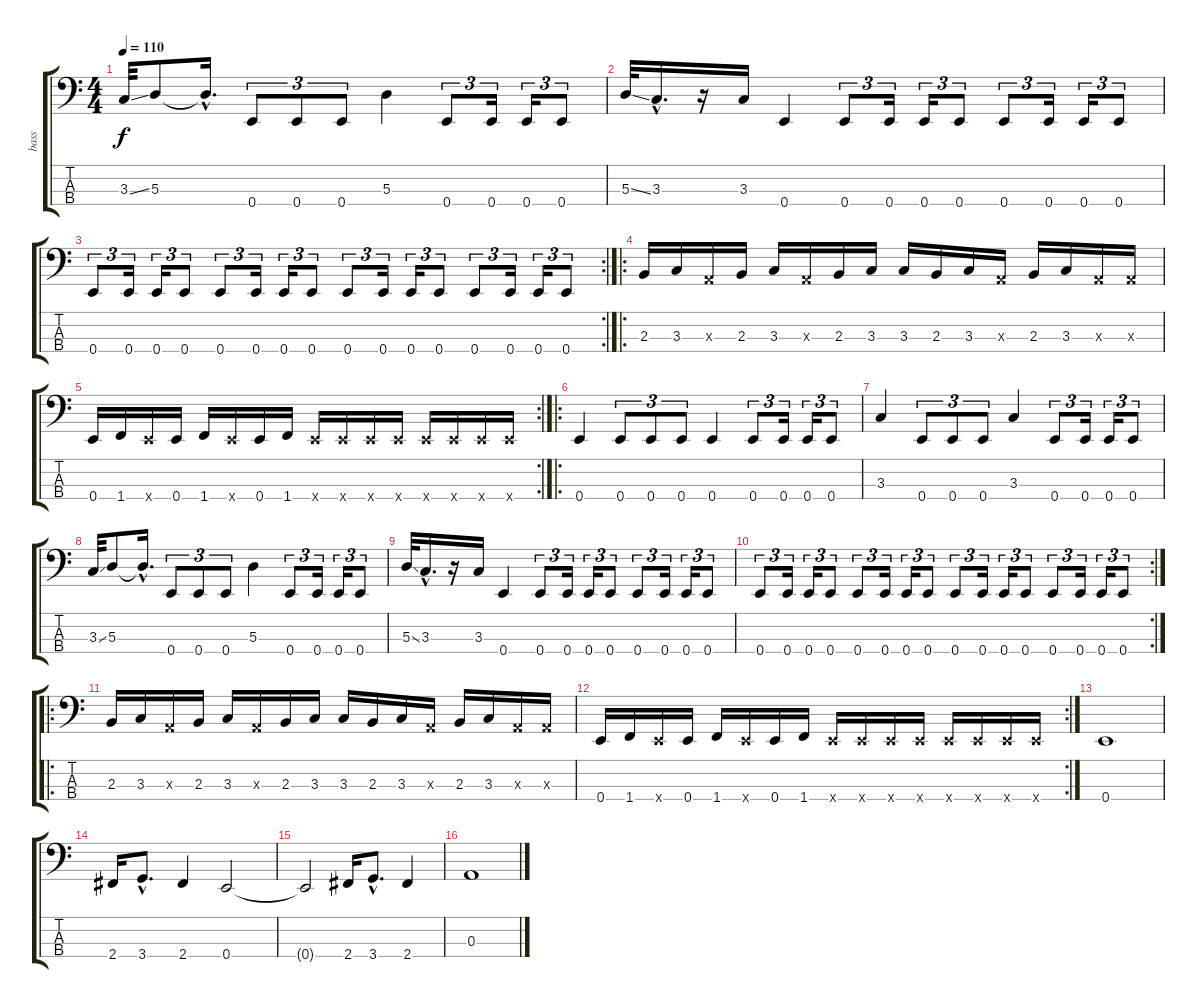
\track ("bass" "bass") {instrument electricbasspick}
\staff {score tabs}
\tuning (G2 D2 A1 E1) {hide}
\ts (4 4)
\tempo 110
\clef f4
\ks c
3.3{ss}.32{dy f} 5.3.8 5.3{hac t}.16{d} 0.4.8{tu (3 2)} 0.4.8{tu (3 2)} 0.4.8{tu (3 2)} 5.3.4 0.4.8{tu (3 2)} 0.4.16{tu (3 2)} 0.4.16{tu (3 2)} 0.4.8{tu (3 2)} |
5.3{ss}.32 3.3{hac}.16{d} r.16 3.3.16 0.4.4 0.4.8{tu (3 2)} 0.4.16{tu (3 2)} 0.4.16{tu (3 2)} 0.4.8{tu (3 2)} 0.4.8{tu (3 2)} 0.4.16{tu (3 2)} 0.4.16{tu (3 2)} 0.4.8{tu (3 2)} |
\rc 2
0.4.8{tu (3 2)} 0.4.16{tu (3 2)} 0.4.16{tu (3 2)} 0.4.8{tu (3 2)} 0.4.8{tu (3 2)} 0.4.16{tu (3 2)} 0.4.16{tu (3 2)} 0.4.8{tu (3 2)} 0.4.8{tu (3 2)} 0.4.16{tu (3 2)} 0.4.16{tu (3 2)} 0.4.8{tu (3 2)} 0.4.8{tu (3 2)} 0.4.16{tu (3 2)} 0.4.16{tu (3 2)} 0.4.8{tu (3 2)} |
\ro
2.3.16 3.3.16 0.3{x}.16 2.3.16 3.3.16 0.3{x}.16 2.3.16 3.3.16 3.3.16 2.3.16 3.3.16 0.3{x}.16 2.3.16 3.3.16 0.3{x}.16 0.3{x}.16 |
\rc 2
0.4.16 1.4.16 0.4{x}.16 0.4.16 1.4.16 0.4{x}.16 0.4.16 1.4.16 0.4{x}.16 0.4{x}.16 0.4{x}.16 0.4{x}.16 0.4{x}.16 0.4{x}.16 0.4{x}.16 0.4{x}.16 |
\ro
0.4.4 0.4.8{tu (3 2)} 0.4.8{tu (3 2)} 0.4.8{tu (3 2)} 0.4.4 0.4.8{tu (3 2)} 0.4.16{tu (3 2)} 0.4.16{tu (3 2)} 0.4.8{tu (3 2)} |
3.3.4 0.4.8{tu (3 2)} 0.4.8{tu (3 2)} 0.4.8{tu (3 2)} 3.3.4 0.4.8{tu (3 2)} 0.4.16{tu (3 2)} 0.4.16{tu (3 2)} 0.4.8{tu (3 2)} |
3.3{ss}.32 5.3.8 5.3{hac t}.16{d} 0.4.8{tu (3 2)} 0.4.8{tu (3 2)} 0.4.8{tu (3 2)} 5.3.4 0.4.8{tu (3 2)} 0.4.16{tu (3 2)} 0.4.16{tu (3 2)} 0.4.8{tu (3 2)} |
5.3{ss}.32 3.3{hac}.16{d} r.16 3.3.16 0.4.4 0.4.8{tu (3 2)} 0.4.16{tu (3 2)} 0.4.16{tu (3 2)} 0.4.8{tu (3 2)} 0.4.8{tu (3 2)} 0.4.16{tu (3 2)} 0.4.16{tu (3 2)} 0.4.8{tu (3 2)} |
\rc 2
0.4.8{tu (3 2)} 0.4.16{tu (3 2)} 0.4.16{tu (3 2)} 0.4.8{tu (3 2)} 0.4.8{tu (3 2)} 0.4.16{tu (3 2)} 0.4.16{tu (3 2)} 0.4.8{tu (3 2)} 0.4.8{tu (3 2)} 0.4.16{tu (3 2)} 0.4.16{tu (3 2)} 0.4.8{tu (3 2)} 0.4.8{tu (3 2)} 0.4.16{tu (3 2)} 0.4.16{tu (3 2)} 0.4.8{tu (3 2)} |
\ro
2.3.16 3.3.16 0.3{x}.16 2.3.16 3.3.16 0.3{x}.16 2.3.16 3.3.16 3.3.16 2.3.16 3.3.16 0.3{x}.16 2.3.16 3.3.16 0.3{x}.16 0.3{x}.16 |
\rc 2
0.4.16 1.4.16 0.4{x}.16 0.4.16 1.4.16 0.4{x}.16 0.4.16 1.4.16 0.4{x}.16 0.4{x}.16 0.4{x}.16 0.4{x}.16 0.4{x}.16 0.4{x}.16 0.4{x}.16 0.4{x}.16 |
0.4.1 |
2.4.16 3.4{hac}.8{d} 2.4.4 0.4.2 |
0.4{t}.2 2.4.16 3.4{hac}.8{d} 2.4.4 |
0.3.1
